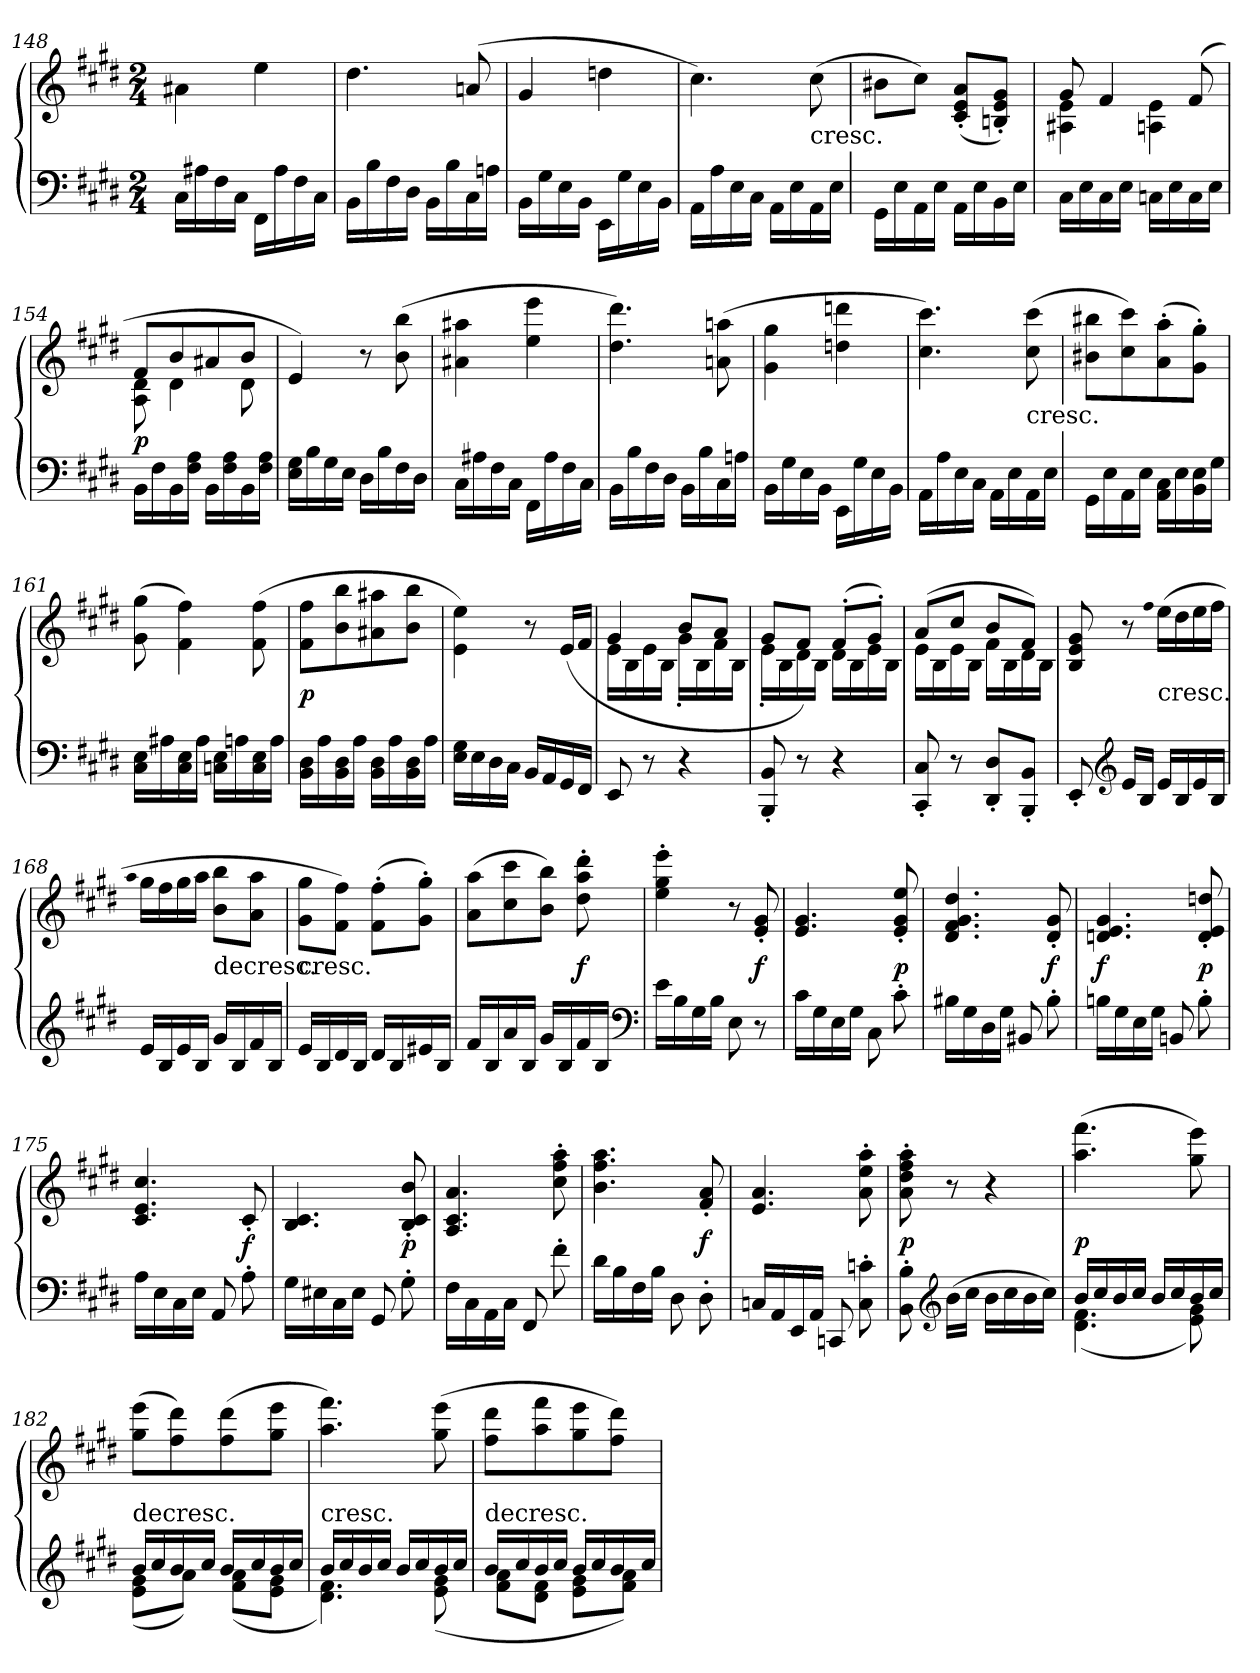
**kern	**kern	**dynam
*part1	*part1	*part1
*staff2	*staff1	*staff1/2
*clefF4	*clefG2	*
*k[f#c#g#d#]	*k[f#c#g#d#]	*
*M2/4	*M2/4	*
=148	=148	=148
16C#\LL	4a#X\	.
16A#X\	.	.
16F#\	.	.
16C#\JJ	.	.
16FF#\LL	4ee\	.
16A#\	.	.
16F#\	.	.
16C#\JJ	.	.
=149	=149	=149
16BB\LL	4.dd#\	.
16B\	.	.
16F#\	.	.
16D#\JJ	.	.
16BB\LL	.	.
16B\	.	.
16C#\	(8an/	.
16An\JJ	.	.
=150	=150	=150
16BB\LL	4g#/	.
16G#\	.	.
16E\	.	.
16BB\JJ	.	.
16EE\LL	4ddn\	.
16G#\	.	.
16E\	.	.
16BB\JJ	.	.
=151	=151	=151
16AA\LL	4.cc#\)	.
16A\	.	.
16E\	.	.
16C#\JJ	.	.
16AA\LL	.	.
16E\	.	.
!	!LO:TX:c:t=cresc.	!
16AA\	(8cc#\	.
16E\JJ	.	.
=152	=152	=152
16GG#\LL	8b#X\L	.
16E\	.	.
16AA\	8cc#\J)	.
16E\JJ	.	.
16AA\LL	(8c#'/ 8e'/ 8a'/L	.
16E\	.	.
16BB\	8Bn'/ 8e'/ 8g#'/J)	.
16E\JJ	.	.
=153	=153	=153
*	*^	*
16C#\LL	8g#/	4A#X\ 4e\	.
16E\	.	.	.
16C#\	4f#/	.	.
16E\JJ	.	.	.
16Cn\LL	.	4An\ 4e\	.
16E\	.	.	.
16C\	(8f#/	.	.
16E\JJ	.	.	.
=154	=154	=154	=154
16BB\LL	8f#/L	8A\ 8d#\	p
16F#\	.	.	.
16BB\	8b/	4d#\	.
16F#\ 16A\JJ	.	.	.
16BB\LL	8a#X/	.	.
16F#\ 16A\	.	.	.
16BB\	8b/J	8d#\	.
16F#\ 16A\JJ	.	.	.
*	*v	*v	*
=155	=155	=155
16E\ 16G#\LL	4e/)	.
16B\	.	.
16G#\	.	.
16E\JJ	.	.
16D#\LL	8r	.
16B\	.	.
16F#\	(8b\ 8bb\	.
16D#\JJ	.	.
=156	=156	=156
16C#\LL	4a#X\ 4aa#X\	.
16A#X\	.	.
16F#\	.	.
16C#\JJ	.	.
16FF#\LL	4ee\ 4eee\	.
16A#\	.	.
16F#\	.	.
16C#\JJ	.	.
=157	=157	=157
16BB\LL	4.dd#\ 4.ddd#\)	.
16B\	.	.
16F#\	.	.
16D#\JJ	.	.
16BB\LL	.	.
16B\	.	.
16C#\	(8an\ 8aan\	.
16An\JJ	.	.
=158	=158	=158
16BB\LL	4g#\ 4gg#\	.
16G#\	.	.
16E\	.	.
16BB\JJ	.	.
16EE\LL	4ddn\ 4dddn\	.
16G#\	.	.
16E\	.	.
16BB\JJ	.	.
=159	=159	=159
16AA\LL	4.cc#\ 4.ccc#\)	.
16A\	.	.
16E\	.	.
16C#\JJ	.	.
16AA\LL	.	.
16E\	.	.
!	!LO:TX:c:t=cresc.	!
16AA\	(8cc#\ 8ccc#\	.
16E\JJ	.	.
=160	=160	=160
16GG#\LL	8b#X\ 8bb#X\L	.
16E\	.	.
16AA\	8cc#\ 8ccc#\)	.
16E\JJ	.	.
16AA\ 16C#\LL	(8a'\ 8aa'\	.
16E\	.	.
16BB\ 16E\	8g#'\ 8gg#'\J)	.
16G#\JJ	.	.
=161	=161	=161
16C#\ 16E\LL	(8g#\ 8gg#\	.
16A#X\	.	.
16C#\ 16E\	4f#\ 4ff#\)	.
16A#\JJ	.	.
16Cn\ 16E\LL	.	.
16An\	.	.
16C\ 16E\	(8f#\ 8ff#\	.
16A\JJ	.	.
=162	=162	=162
16BB\ 16D#\LL	8f#\ 8ff#\L	p
16A\	.	.
16BB\ 16D#\	8b\ 8bb\	.
16A\JJ	.	.
16BB\ 16D#\LL	8a#X\ 8aa#X\	.
16A\	.	.
16BB\ 16D#\	8b\ 8bb\J	.
16A\JJ	.	.
=163	=163	=163
16E\ 16G#\LL	4e\ 4ee\)	.
16E\	.	.
16D#\	.	.
16C#\JJ	.	.
16BB/LL	8r	.
16AA/	.	.
16GG#/	(16e/LL	.
16FF#/JJ	16f#/JJ	.
=164	=164	=164
*	*^	*
8EE/	4g#/	16e\LL	.
.	.	16B\	.
8r	.	16e\	.
.	.	16B\JJ	.
4r	8b/L	16g#'\LL	.
.	.	16B\	.
.	8a/J	16f#\	.
.	.	16B\JJ	.
=165	=165	=165	=165
8BBB'/ 8BB'/	8g#/L	16e'\LL	.
.	.	16B\	.
8r	8f#/J)	16d#\	.
.	.	16B\JJ	.
4r	(8f#'/L	16d#\LL	.
.	.	16B\	.
.	8g#'/J)	16e\	.
.	.	16B\JJ	.
=166	=166	=166	=166
8CC#'/ 8C#'/	(8a/L	16e\LL	.
.	.	16B\	.
8r	8cc#/J	16e\	.
.	.	16B\JJ	.
8DD#'/ 8D#'/L	8b/L	16f#\LL	.
.	.	16B\	.
8BBB'/ 8BB'/J	8f#/J)	16d#\	.
.	.	16B\JJ	.
*	*v	*v	*
=167	=167	=167
8EE'/	8B/ 8e/ 8g#/	.
*clefG2	*	*
16e/LL	8r	.
16B/JJ	.	.
.	qff#	.
!	!LO:TX:c:t=cresc.	!
16e/LL	(16ee\LL	.
16B/	16dd#\	.
16e/	16ee\	.
16B/JJ	16ff#\JJ	.
=168	=168	=168
.	qaa	.
16e/LL	16gg#\LL	.
16B/	16ff#\	.
16e/	16gg#\	.
16B/JJ	16aa\JJ	.
!	!LO:TX:c:t=decresc.	!
16g#/LL	8b\ 8bb\L	.
16B/	.	.
16f#/	8a\ 8aa\J	.
16B/JJ	.	.
=169	=169	=169
!	!LO:TX:c:t=cresc.	!
16e/LL	8g#\ 8gg#\L	.
16B/	.	.
16d#/	8f#\ 8ff#\J)	.
16B/JJ	.	.
16d#/LL	(8f#'\ 8ff#'\L	.
16B/	.	.
16e#X/	8g#'\ 8gg#'\J)	.
16B/JJ	.	.
=170	=170	=170
16f#/LL	(8a\ 8aa\L	.
16B/	.	.
16a/	8cc#\ 8ccc#\	.
16B/JJ	.	.
16g#/LL	8b\ 8bb\J)	.
16B/	.	.
16f#/	8dd#'\ 8aa'\ 8ddd#'\	f
16B/JJ	.	.
*clefF4	*	*
=171	=171	=171
16e\LL	4ee'\ 4gg#'\ 4eee'\	.
16B\	.	.
16G#\	.	.
16B\JJ	.	.
8E\	8r	.
8r	8e'/ 8g#'/	f
=172	=172	=172
16c#\LL	4.e/ 4.g#/	.
16G#\	.	.
16E\	.	.
16G#\JJ	.	.
8C#\	.	.
8c#'\	8e'/ 8g#'/ 8ee'/	p
=173	=173	=173
16B#X\LL	4.d#/ 4.f#/ 4.g#/ 4.dd#/	.
16G#\	.	.
16D#\	.	.
16G#\JJ	.	.
8BB#X/	.	.
8B#'\	8d#'/ 8g#'/	f
=174	=174	=174
16Bn\LL	4.dn/ 4.e/ 4.g#/	f
16G#\	.	.
16E\	.	.
16G#\JJ	.	.
8BBn/	.	.
8B'\	8d'/ 8e'/ 8ddn'/	p
=175	=175	=175
16A\LL	4.c#/ 4.e/ 4.cc#/	.
16E\	.	.
16C#\	.	.
16E\JJ	.	.
8AA/	.	.
8A'\	8c#'/	f
=176	=176	=176
16G#\LL	4.B/ 4.c#/	.
16E#X\	.	.
16C#\	.	.
16E#\JJ	.	.
8GG#/	.	.
8G#'\	8B'/ 8c#'/ 8b'/	p
=177	=177	=177
16F#\LL	4.A/ 4.c#/ 4.a/	.
16C#\	.	.
16AA\	.	.
16C#\JJ	.	.
8FF#/	.	.
8f#'\	8cc#'\ 8ff#'\ 8aa'\	.
=178	=178	=178
16d#\LL	4.b\ 4.ff#\ 4.aa\	.
16B\	.	.
16F#\	.	.
16B\JJ	.	.
8D#\	.	.
8D#'\	8f#'/ 8a'/	f
=179	=179	=179
16Cn/LL	4.e/ 4.a/	.
16AA/	.	.
16EE/	.	.
16AA/JJ	.	.
8CCn/	.	.
8C'\ 8cn'\	8a'\ 8ee'\ 8aa'\	.
=180	=180	=180
8BB'\ 8B'\	8a'\ 8dd#'\ 8ff#'\ 8aa'\	p
*clefG2	*	*
(16b\LL	8r	.
16cc#\JJ	.	.
16b\LL	4r	.
16cc#\	.	.
16b\	.	.
16cc#\JJ)	.	.
=181	=181	=181
*^	*	*
16b/LL	(4.d#\ 4.f#\	(4.aa\ 4.fff#\	p
16cc#/	.	.	.
16b/	.	.	.
16cc#/JJ	.	.	.
16b/LL	.	.	.
16cc#/	.	.	.
16b/	8e\ 8g#\)	8gg#\ 8eee\)	.
16cc#/JJ	.	.	.
=182	=182	=182	=182
!	!	!LO:TX:c:t=decresc.	!
16b/LL	(8e\ 8g#\L	(8gg#\ 8eee\L	.
16cc#/	.	.	.
16b/	8a\J)	8ff#\ 8ddd#\)	.
16cc#/JJ	.	.	.
16b/LL	(8f#\ 8a\L	(8ff#\ 8ddd#\	.
16cc#/	.	.	.
16b/	8e\ 8g#\J	8gg#\ 8eee\J	.
16cc#/JJ	.	.	.
=183	=183	=183	=183
!	!	!LO:TX:c:t=cresc.	!
16b/LL	4.d#\ 4.f#\)	4.aa\ 4.fff#\)	.
16cc#/	.	.	.
16b/	.	.	.
16cc#/JJ	.	.	.
16b/LL	.	.	.
16cc#/	.	.	.
16b/	(8e\ 8g#\	(8gg#\ 8eee\	.
16cc#/JJ	.	.	.
=184	=184	=184	=184
!	!	!LO:TX:c:t=decresc.	!
16b/LL	8f#\ 8a\L	8ff#\ 8ddd#\L	.
16cc#/	.	.	.
16b/	8d#\ 8f#\J	8aa\ 8fff#\	.
16cc#/JJ	.	.	.
16b/LL	8e\ 8g#\L	8gg#\ 8eee\	.
16cc#/	.	.	.
16b/	8f#\ 8a\J)	8ff#\ 8ddd#\J)	.
16cc#/JJ	.	.	.
*v	*v	*	*
=	=	=
*-	*-	*-
